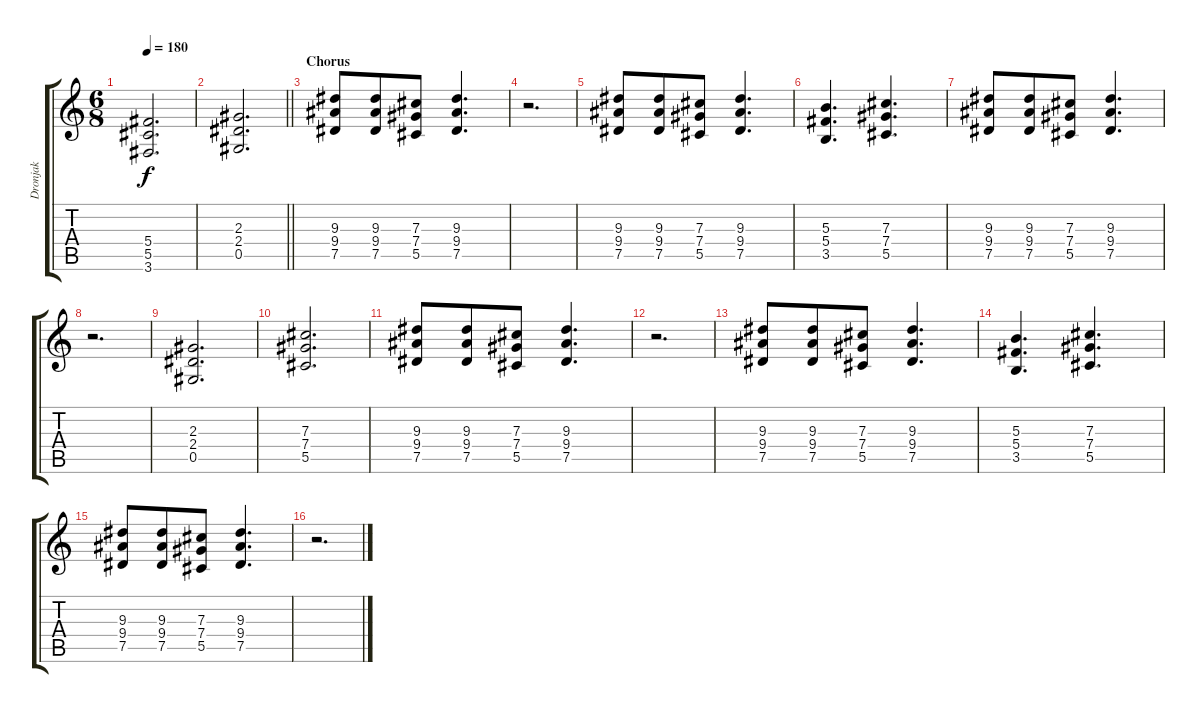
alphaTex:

\track ("Dronjak" "Dronjak") {instrument overdrivenguitar}
\staff {score tabs}
\tuning (Eb4 Bb3 Gb3 Db3 Ab2 Eb2) {hide}
\ts (6 8)
\tempo 180
\clef g2
\ks c
(5.4 5.5 3.6).2{d dy f} |
\barLineRight lightlight
(2.3 2.4 0.5).2{d} |
\section ("" "Chorus")
(9.3 9.4 7.5).8 (9.3 9.4 7.5).8 (7.3 7.4 5.5).8 (9.3 9.4 7.5).4{d} |
r.2{d} |
(9.3 9.4 7.5).8 (9.3 9.4 7.5).8 (7.3 7.4 5.5).8 (9.3 9.4 7.5).4{d} |
(5.3 5.4 3.5).4{d} (7.3 7.4 5.5).4{d} |
(9.3 9.4 7.5).8 (9.3 9.4 7.5).8 (7.3 7.4 5.5).8 (9.3 9.4 7.5).4{d} |
r.2{d} |
(2.3 2.4 0.5).2{d} |
(7.3 7.4 5.5).2{d} |
(9.3 9.4 7.5).8 (9.3 9.4 7.5).8 (7.3 7.4 5.5).8 (9.3 9.4 7.5).4{d} |
r.2{d} |
(9.3 9.4 7.5).8 (9.3 9.4 7.5).8 (7.3 7.4 5.5).8 (9.3 9.4 7.5).4{d} |
(5.3 5.4 3.5).4{d} (7.3 7.4 5.5).4{d} |
(9.3 9.4 7.5).8 (9.3 9.4 7.5).8 (7.3 7.4 5.5).8 (9.3 9.4 7.5).4{d} |
r.2{d}
